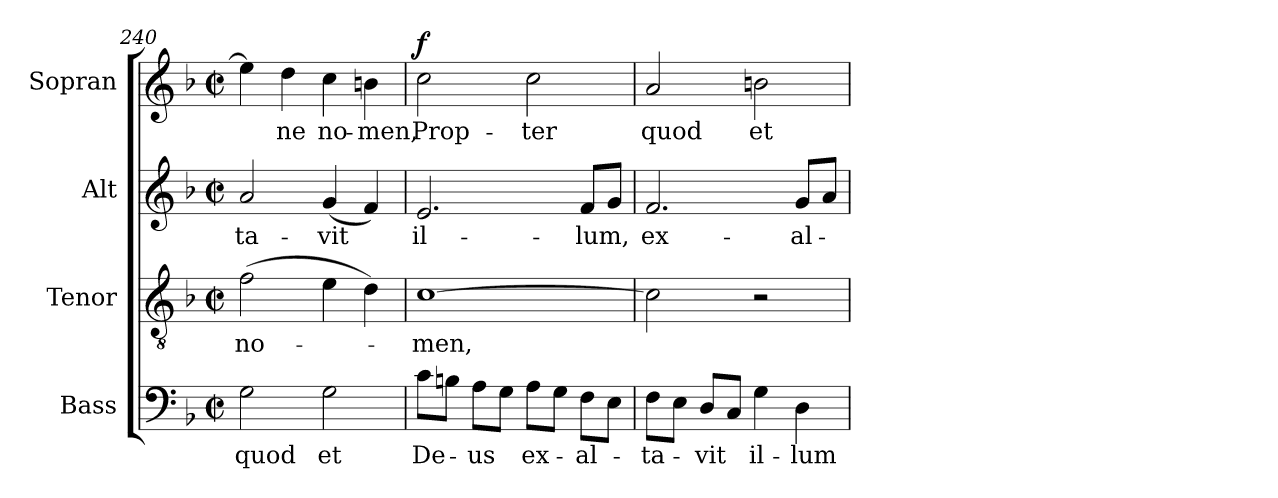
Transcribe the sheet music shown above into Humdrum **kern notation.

**kern	**text	**kern	**text	**kern	**text	**kern	**text	**dynam
*part4	*part4	*part3	*part3	*part2	*part2	*part1	*part1	*part1
*staff4	*staff4	*staff3	*staff3	*staff2	*staff2	*staff1	*staff1	*staff1
*I"Bass	*	*I"Tenor	*	*I"Alt	*	*I"Sopran	*	*
*I'B.	*	*I'T.	*	*I'A.	*	*I'S.	*	*
!!LO:LB:g=z
*clefF4	*	*clefGv2	*	*clefG2	*	*clefG2	*	*
*k[b-]	*	*k[b-]	*	*k[b-]	*	*k[b-]	*	*
*F:	*	*F:	*	*F:	*	*F:	*	*
*M2/2	*	*M2/2	*	*M2/2	*	*M2/2	*	*
*met(c|)	*	*met(c|)	*	*met(c|)	*	*met(c|)	*	*
=240	=240	=240	=240	=240	=240	=240	=240	=240
!	!LO:LY:b	!	!LO:LY:b	!	!LO:LY:b	!	!	!
2G\	quod	(>2f\	no-	2a/	-ta-	4ee\]	.	.
!	!	!	!	!	!	!	!LO:LY:b	!
.	.	.	.	.	.	4dd\	-ne	.
!	!LO:LY:b	!	!	!	!LO:LY:b	!	!LO:LY:b	!
2G\	et	4e\	.	(<4g/	-vit	4cc\	no-	.
!	!	!	!	!	!	!	!LO:LY:b	!
.	.	4d\)	.	4f/)	.	4bn\	-men,	.
=241	=241	=241	=241	=241	=241	=241	=241	=241
!	!LO:LY:b	!	!LO:LY:b	!	!LO:LY:b	!	!LO:LY:b	!LO:DY:a
8c\L	De-	[1c	-men,	2.e/	il-	2cc\	Prop-	f
8Bn\J	.	.	.	.	.	.	.	.
!	!LO:LY:b	!	!	!	!	!	!	!
8A\L	-us	.	.	.	.	.	.	.
8G\J	.	.	.	.	.	.	.	.
!	!LO:LY:b	!	!	!	!	!	!LO:LY:b	!
8A\L	ex-	.	.	.	.	2cc\	-ter	.
8G\J	.	.	.	.	.	.	.	.
!	!LO:LY:b	!	!	!	!LO:LY:b	!	!	!
8F\L	-al-	.	.	8f/L	-lum,	.	.	.
8E\J	.	.	.	8g/J	.	.	.	.
=242	=242	=242	=242	=242	=242	=242	=242	=242
!	!LO:LY:b	!	!	!	!LO:LY:b	!	!LO:LY:b	!
8F\L	-ta-	2c\]	.	2.f/	ex-	2a/	quod	.
8E\J	.	.	.	.	.	.	.	.
!	!LO:LY:b	!	!	!	!	!	!	!
8D/L	-vit	.	.	.	.	.	.	.
8C/J	.	.	.	.	.	.	.	.
!	!LO:LY:b	!	!	!	!	!	!LO:LY:b	!
4G\	il-	2r	.	.	.	2bn\	et	.
!	!LO:LY:b	!	!	!	!LO:LY:b	!	!	!
4D\	-lum	.	.	8g/L	-al-	.	.	.
.	.	.	.	8a/J	.	.	.	.
=	=	=	=	=	=	=	=	=
*-	*-	*-	*-	*-	*-	*-	*-	*-
